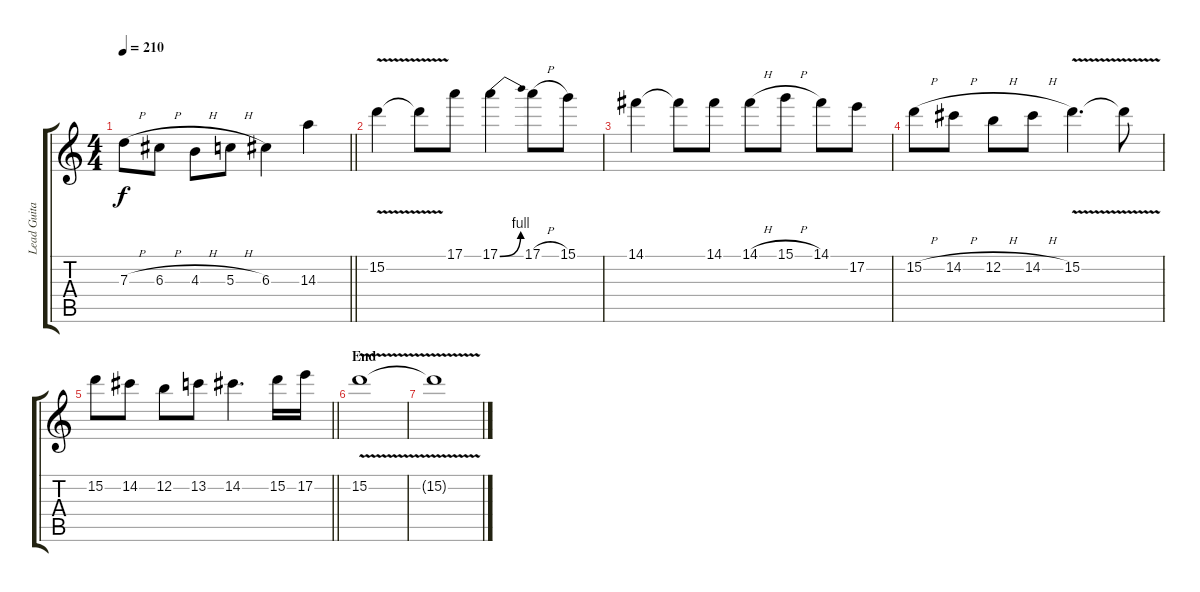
\track ("Lead Guitar" "Lead Guita") {instrument distortionguitar}
\staff {score tabs}
\tuning (E4 B3 G3 D3 A2 E2) {hide}
\ts (4 4)
\tempo 210
\clef g2
\barLineRight lightlight
\ks c
7.3{h}.8{dy f} 6.3{h}.8 4.3{h}.8 5.3{h}.8 6.3.4 14.3.4 |
15.2{v}.4 15.2{t}.8 17.1.8 17.1{be (bend 0 0 60 4)}.4 17.1{h}.8 15.1.8 |
14.1.4 14.1{t}.8 14.1.8 14.1{h}.8 15.1{h}.8 14.1.8 17.2.8 |
15.2{h}.8 14.2{h}.8 12.2{h}.8 14.2{h}.8 15.2{v}.4{d} 15.2{t}.8 |
\barLineRight lightlight
15.2.8 14.2.8 12.2.8 13.2.8 14.2.4{d} 15.2.16 17.2.16 |
\section ("" "End")
15.2{v}.1 |
15.2{t}.1
